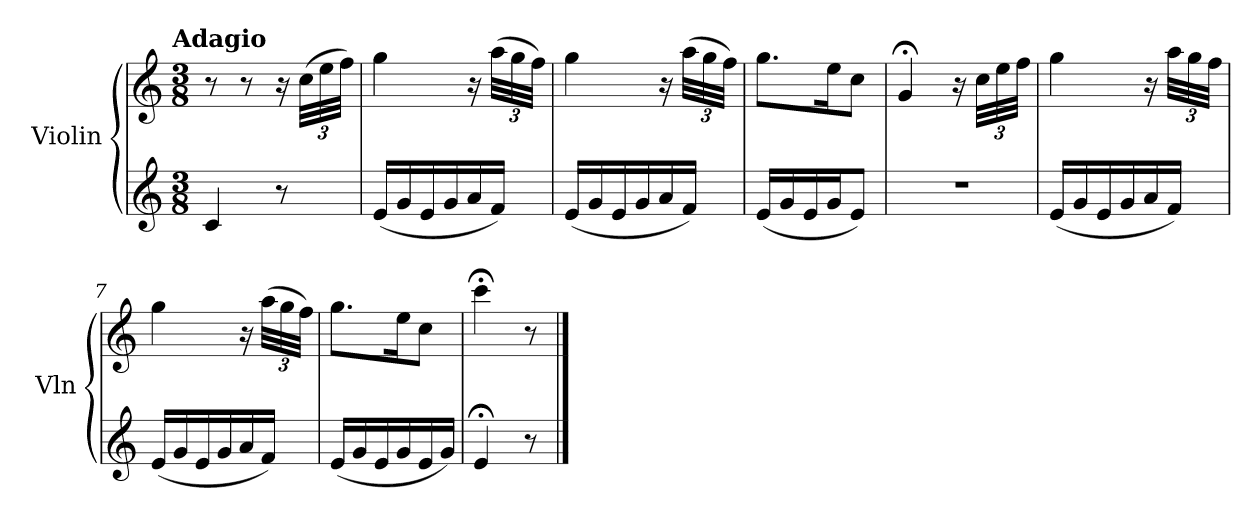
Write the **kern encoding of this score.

**kern	**kern
*part2	*part1
*staff2	*staff1
*I"Violin	*I"Violin
*I'Vln	*I'Vln
*clefG2	*clefG2
*k[]	*k[]
!!LO:TX:omd:t=Adagio
*M3/8	*M3/8
*MM71	*MM71
=1	=1
4c/	8r
.	8r
8r	16r
*	*Xbrackettup
.	(>48cc\LLL
.	48ee\
.	48ff\JJJ)
=2	=2
(<16e/LL	4gg\
16g/	.
16e/	.
16g/	.
16a/	16r
16f/JJ)	(>48aa\LLL
.	48gg\
.	48ff\JJJ)
=3	=3
(<16e/LL	4gg\
16g/	.
16e/	.
16g/	.
16a/	16r
16f/JJ)	(>48aa\LLL
.	48gg\
.	48ff\JJJ)
=4	=4
(<16e/LL	8.gg\L
16g/	.
16e/	.
16g/J	16ee\k
8e/J)	8cc\J
=5	=5
4.r	4g;</
.	16r
.	48cc\LLL
.	48ee\
.	48ff\JJJ
!!LO:LB:g=z
=6	=6
(<16e/LL	4gg\
16g/	.
16e/	.
16g/	.
16a/	16r
16f/JJ)	48aa\LLL
.	48gg\
.	48ff\JJJ
=7	=7
(<16e/LL	4gg\
16g/	.
16e/	.
16g/	.
16a/	16r
16f/JJ)	(>48aa\LLL
.	48gg\
.	48ff\JJJ)
=8	=8
(<16e/LL	8.gg\L
16g/	.
16e/	.
16g/	16ee\k
16e/	8cc\J
16g/JJ)	.
=9	=9
4e;</	4ccc;<\
8r	8r
==	==
*-	*-
